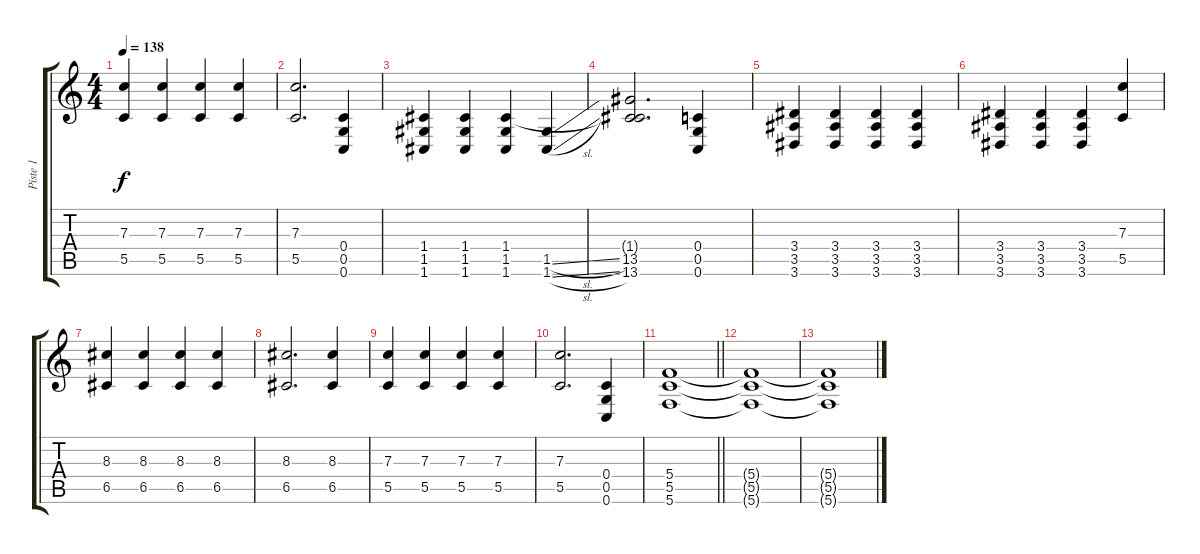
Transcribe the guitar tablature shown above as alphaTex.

\track ("Piste 1" "Piste 1") {instrument distortionguitar}
\staff {score tabs}
\tuning (D4 A3 F3 C3 G2 C2) {hide}
\ts (4 4)
\tempo 138
\clef g2
\ks c
(7.3 5.5).4{dy f} (7.3 5.5).4 (7.3 5.5).4 (7.3 5.5).4 |
(7.3 5.5).2{d} (0.4 0.5 0.6).4 |
(1.4 1.5 1.6).4 (1.4 1.5 1.6).4 (1.4 1.5 1.6).4 (1.5{sl} 1.6{sl}).4 |
(1.4{t} 13.5 13.6).2{d} (0.4 0.5 0.6).4 |
(3.4 3.5 3.6).4 (3.4 3.5 3.6).4 (3.4 3.5 3.6).4 (3.4 3.5 3.6).4 |
(3.4 3.5 3.6).4 (3.4 3.5 3.6).4 (3.4 3.5 3.6).4 (7.3 5.5).4 |
(8.3 6.5).4 (8.3 6.5).4 (8.3 6.5).4 (8.3 6.5).4 |
(8.3 6.5).2{d} (8.3 6.5).4 |
(7.3 5.5).4 (7.3 5.5).4 (7.3 5.5).4 (7.3 5.5).4 |
(7.3 5.5).2{d} (0.4 0.5 0.6).4 |
\barLineRight lightlight
(5.4 5.5 5.6).1 |
(5.4{t} 5.5{t} 5.6{t}).1 |
(5.4{t} 5.5{t} 5.6{t}).1
